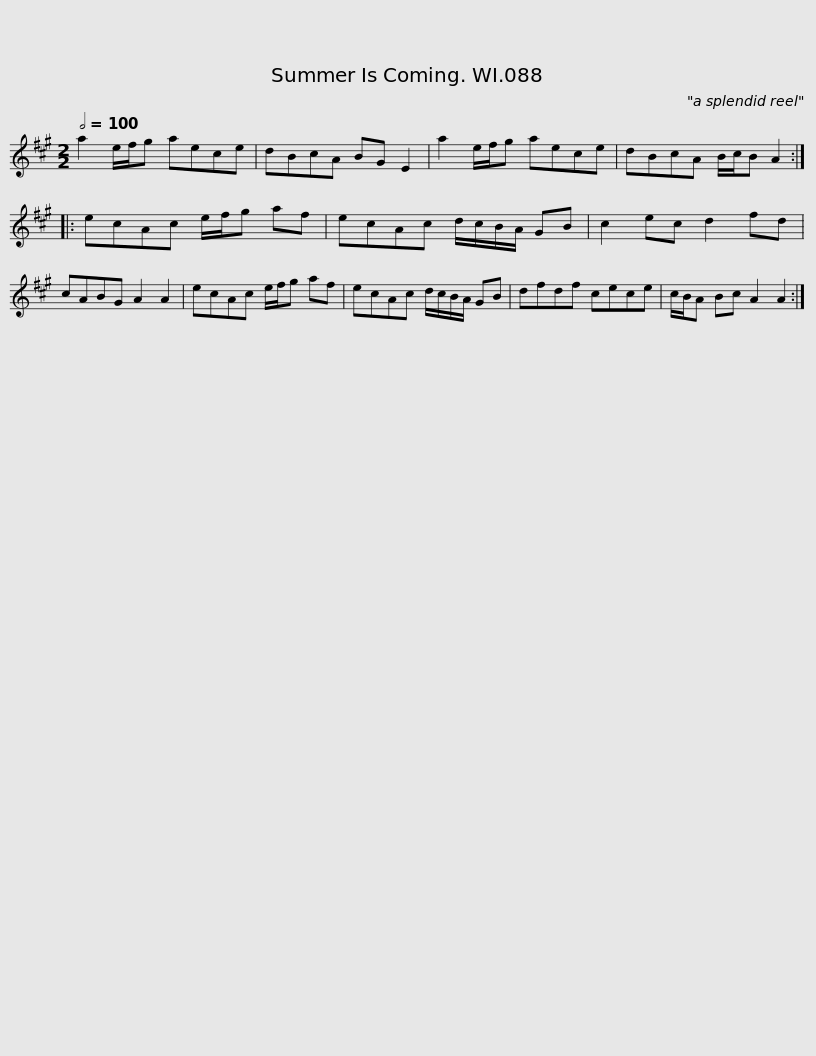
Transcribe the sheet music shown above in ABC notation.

X:1
L:1/8
Q:1/2=100
M:2/2
I:linebreak $
K:A
V:1 treble
V:1
 a2 e/f/g aece | dBcA BG E2 | a2 e/f/g aece | dBcA B/c/B A2 ::$ ecAc e/f/g af | %5
 ecAc d/c/B/A/ GB | c2 ec d2 fd | cABG A2 A2 |$ ecAc e/f/g af | ecAc d/c/B/A/ GB | %10
 dfdf cece | c/B/A Bc A2 A2 :| %12
